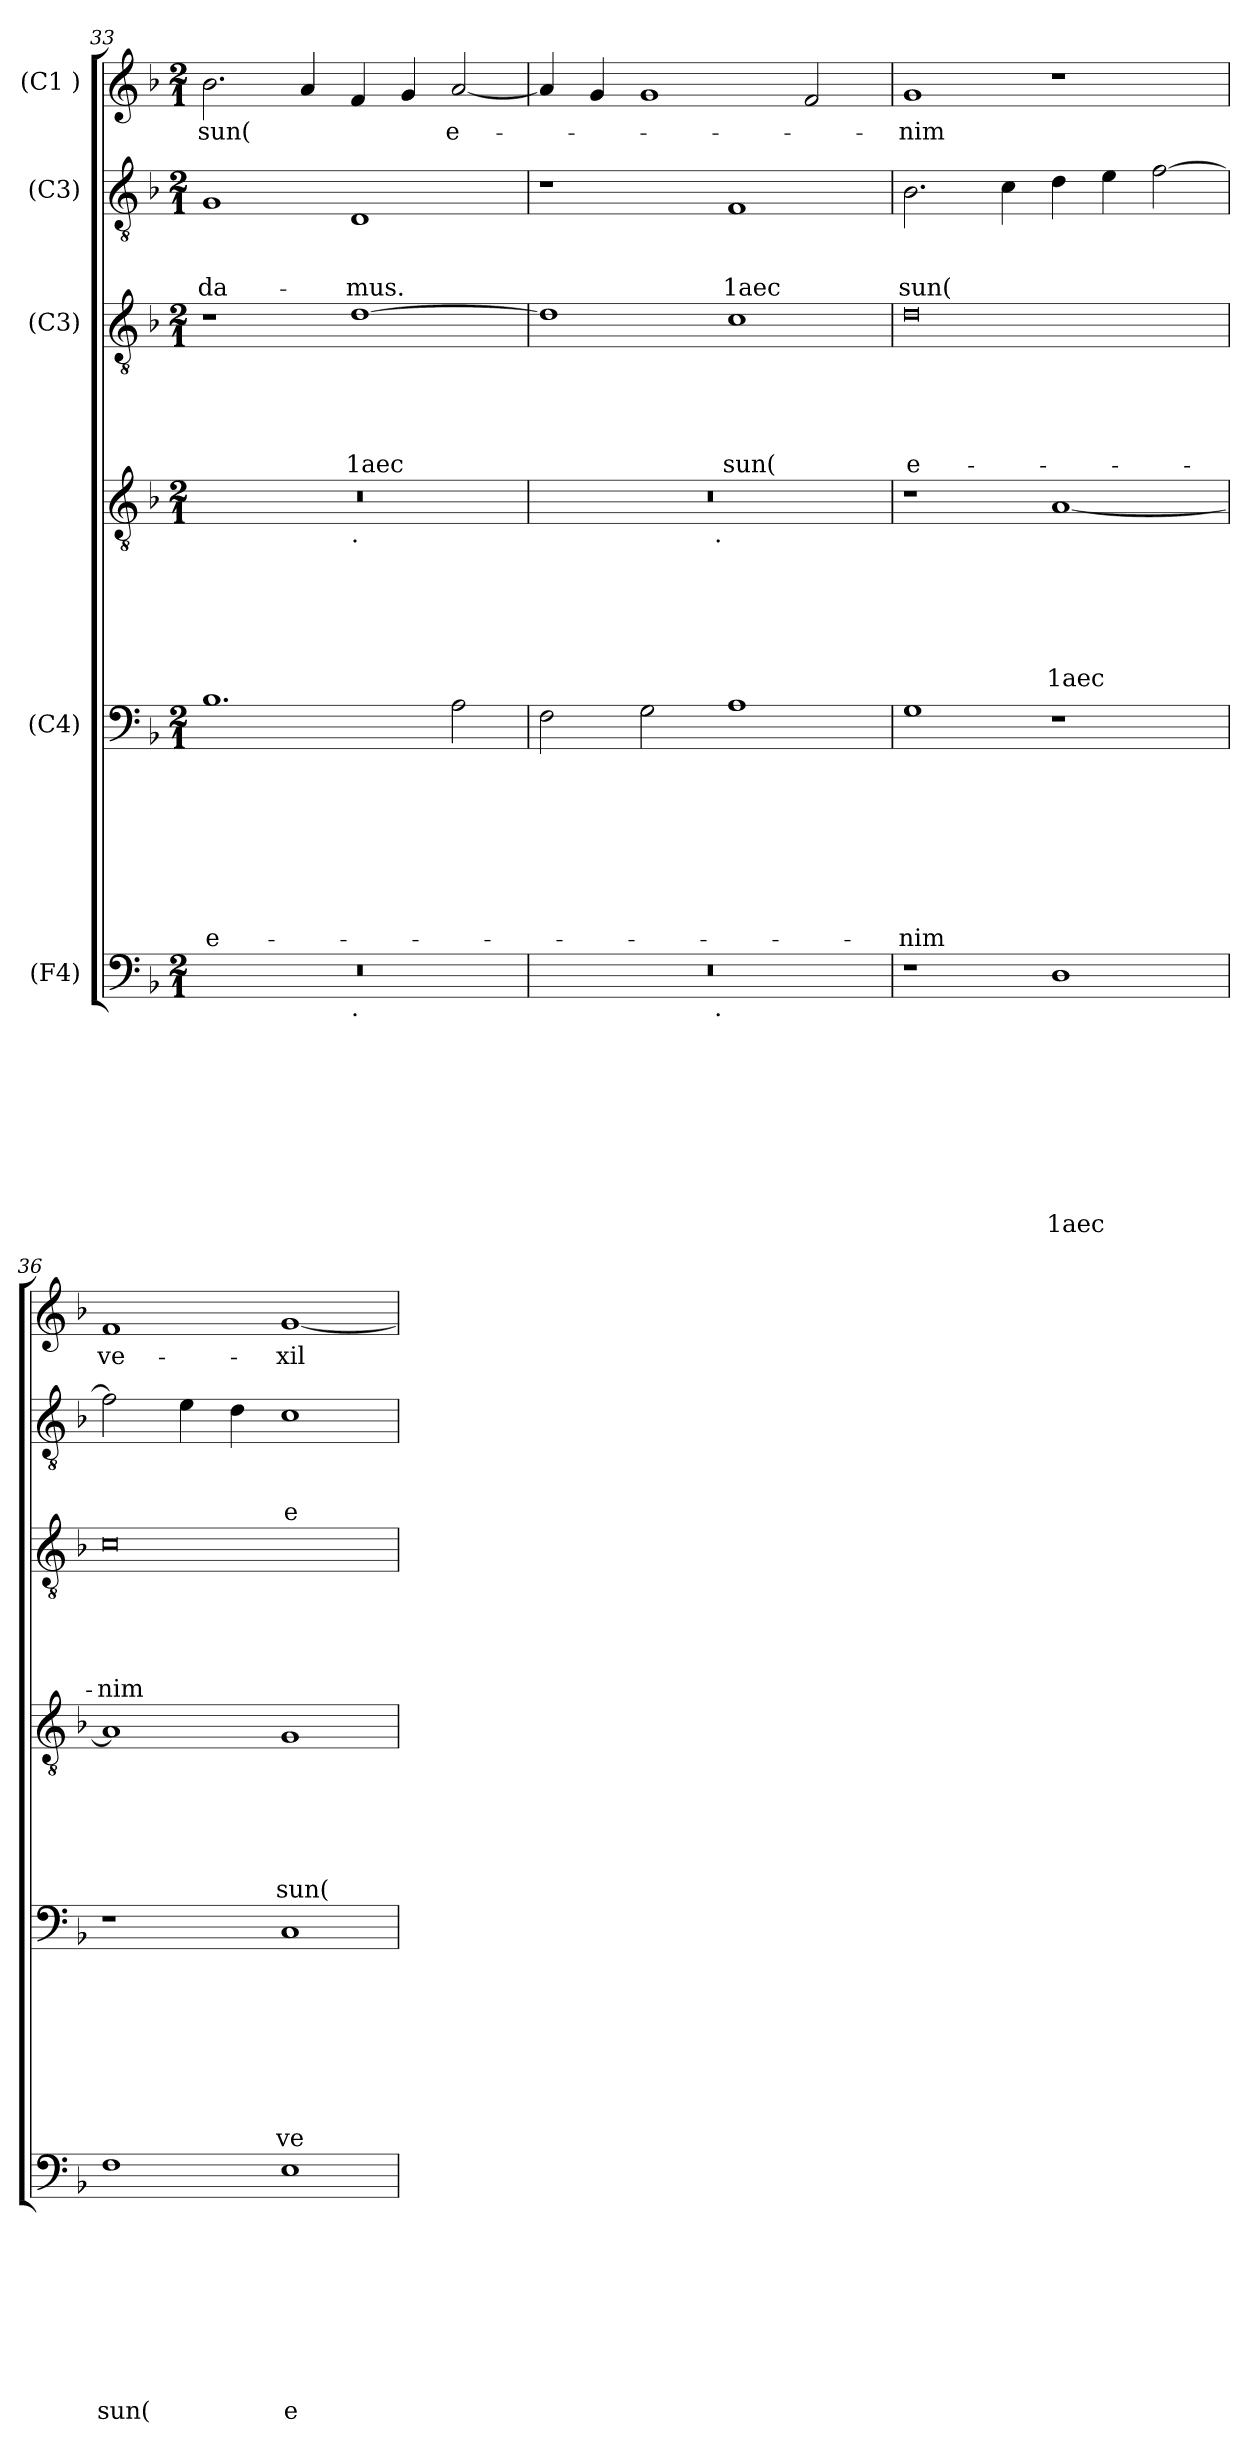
**kern	**text	**text	**text	**text	**text	**text	**text	**text	**text	**kern	**text	**text	**text	**text	**text	**text	**text	**text	**kern	**text	**text	**text	**text	**text	**text	**kern	**text	**text	**text	**text	**text	**kern	**text	**text	**text	**kern	**text
*part6	*part6	*part6	*part6	*part6	*part6	*part6	*part6	*part6	*part6	*part5	*part5	*part5	*part5	*part5	*part5	*part5	*part5	*part5	*part4	*part4	*part4	*part4	*part4	*part4	*part4	*part3	*part3	*part3	*part3	*part3	*part3	*part2	*part2	*part2	*part2	*part1	*part1
*staff6	*staff6	*staff6	*staff6	*staff6	*staff6	*staff6	*staff6	*staff6	*staff6	*staff5	*staff5	*staff5	*staff5	*staff5	*staff5	*staff5	*staff5	*staff5	*staff4	*staff4	*staff4	*staff4	*staff4	*staff4	*staff4	*staff3	*staff3	*staff3	*staff3	*staff3	*staff3	*staff2	*staff2	*staff2	*staff2	*staff1	*staff1
*I"(F4)	*	*	*	*	*	*	*	*	*	*I"(C4)	*	*	*	*	*	*	*	*	*	*	*	*	*	*	*	*I"(C3)	*	*	*	*	*	*I"(C3)	*	*	*	*I"(C1 )	*
*clefF4	*	*	*	*	*	*	*	*	*	*clefF4	*	*	*	*	*	*	*	*	*clefGv2	*	*	*	*	*	*	*clefGv2	*	*	*	*	*	*clefGv2	*	*	*	*clefG2	*
*k[b-]	*	*	*	*	*	*	*	*	*	*k[b-]	*	*	*	*	*	*	*	*	*k[b-]	*	*	*	*	*	*	*k[b-]	*	*	*	*	*	*k[b-]	*	*	*	*k[b-]	*
*F:	*	*	*	*	*	*	*	*	*	*F:	*	*	*	*	*	*	*	*	*F:	*	*	*	*	*	*	*F:	*	*	*	*	*	*F:	*	*	*	*F:	*
*M2/1	*	*	*	*	*	*	*	*	*	*M2/1	*	*	*	*	*	*	*	*	*M2/1	*	*	*	*	*	*	*M2/1	*	*	*	*	*	*M2/1	*	*	*	*M2/1	*
=33	=33	=33	=33	=33	=33	=33	=33	=33	=33	=33	=33	=33	=33	=33	=33	=33	=33	=33	=33	=33	=33	=33	=33	=33	=33	=33	=33	=33	=33	=33	=33	=33	=33	=33	=33	=33	=33
!	!	!	!	!	!	!	!	!	!	!	!	!	!	!	!	!	!	!LO:LY:b:rj	!	!	!	!	!	!	!	!	!	!	!	!	!	!	!	!	!LO:LY:b	!	!LO:LY:b
*^	*	*	*	*	*	*	*	*	*	*	*	*	*	*	*	*	*	*	*^	*	*	*	*	*	*	*	*	*	*	*	*	*	*	*	*	*	*
0r	1ryy	.	.	.	.	.	.	.	.	.	1.B-	.	.	.	.	.	.	.	e-	0r	1ryy	.	.	.	.	.	.	1r	.	.	.	.	.	1G	.	.	-da-	2.b-\	sun(
.	.	.	.	.	.	.	.	.	.	.	.	.	.	.	.	.	.	.	.	.	.	.	.	.	.	.	.	.	.	.	.	.	.	.	.	.	.	4a/	.
!	!	!	!	!	!	!	!	!	!	!	!	!	!	!	!	!	!	!	!	!	!LO:TX:b:t=.	!	!	!	!	!	!	!	!	!	!	!	!	!	!	!	!	!	!
!	!LO:TX:b:t=.	!	!	!	!	!	!	!	!	!	!	!	!	!	!	!	!	!	!	!	!	!	!	!	!	!	!	!	!	!	!	!	!	!	!	!	!	!	!
!	!	!	!	!	!	!	!	!	!	!	!	!	!	!	!	!	!	!	!	!	!	!	!	!	!	!	!	!	!	!	!	!	!LO:LY:b	!	!	!	!LO:LY:b	!	!
.	1ryy	.	.	.	.	.	.	.	.	.	.	.	.	.	.	.	.	.	.	.	1ryy	.	.	.	.	.	.	[>1d	.	.	.	.	1aec	1D	.	.	-mus.	4f/	.
.	.	.	.	.	.	.	.	.	.	.	.	.	.	.	.	.	.	.	.	.	.	.	.	.	.	.	.	.	.	.	.	.	.	.	.	.	.	4g/	.
!	!	!	!	!	!	!	!	!	!	!	!	!	!	!	!	!	!	!	!	!	!	!	!	!	!	!	!	!	!	!	!	!	!	!	!	!	!	!	!LO:LY:b:rj
.	.	.	.	.	.	.	.	.	.	.	2A\	.	.	.	.	.	.	.	.	.	.	.	.	.	.	.	.	.	.	.	.	.	.	.	.	.	.	[<2a/	e-
=34	=34	=34	=34	=34	=34	=34	=34	=34	=34	=34	=34	=34	=34	=34	=34	=34	=34	=34	=34	=34	=34	=34	=34	=34	=34	=34	=34	=34	=34	=34	=34	=34	=34	=34	=34	=34	=34	=34	=34
0r	2ryy	.	.	.	.	.	.	.	.	.	2F\	.	.	.	.	.	.	.	.	0r	2ryy	.	.	.	.	.	.	1d]	.	.	.	.	.	1r	.	.	.	4a/]	.
.	.	.	.	.	.	.	.	.	.	.	.	.	.	.	.	.	.	.	.	.	.	.	.	.	.	.	.	.	.	.	.	.	.	.	.	.	.	4g/	.
.	4...ryy	.	.	.	.	.	.	.	.	.	2G\	.	.	.	.	.	.	.	.	.	4...ryy	.	.	.	.	.	.	.	.	.	.	.	.	.	.	.	.	1g	.
!	!	!	!	!	!	!	!	!	!	!	!	!	!	!	!	!	!	!	!	!	!LO:TX:b:t=.	!	!	!	!	!	!	!	!	!	!	!	!	!	!	!	!	!	!
!	!LO:TX:b:t=.	!	!	!	!	!	!	!	!	!	!	!	!	!	!	!	!	!	!	!	!	!	!	!	!	!	!	!	!	!	!	!	!	!	!	!	!	!	!
.	1ryy	.	.	.	.	.	.	.	.	.	.	.	.	.	.	.	.	.	.	.	1ryy	.	.	.	.	.	.	.	.	.	.	.	.	.	.	.	.	.	.
!	!	!	!	!	!	!	!	!	!	!	!	!	!	!	!	!	!	!	!	!	!	!	!	!	!	!	!	!	!	!	!	!	!LO:LY:b	!	!	!	!LO:LY:b	!	!
.	.	.	.	.	.	.	.	.	.	.	1A	.	.	.	.	.	.	.	.	.	.	.	.	.	.	.	.	1c	.	.	.	.	sun(	1F	.	.	1aec	.	.
.	.	.	.	.	.	.	.	.	.	.	.	.	.	.	.	.	.	.	.	.	.	.	.	.	.	.	.	.	.	.	.	.	.	.	.	.	.	2f/	.
.	32ryy	.	.	.	.	.	.	.	.	.	.	.	.	.	.	.	.	.	.	.	32ryy	.	.	.	.	.	.	.	.	.	.	.	.	.	.	.	.	.	.
!!LO:PB:g=z
=35	=35	=35	=35	=35	=35	=35	=35	=35	=35	=35	=35	=35	=35	=35	=35	=35	=35	=35	=35	=35	=35	=35	=35	=35	=35	=35	=35	=35	=35	=35	=35	=35	=35	=35	=35	=35	=35	=35	=35
!	!	!	!	!	!	!	!	!	!	!	!	!	!	!	!	!	!	!	!LO:LY:b	!	!	!	!	!	!	!	!	!	!	!	!	!	!LO:LY:b:rj	!	!	!	!LO:LY:b	!	!LO:LY:b
*v	*v	*	*	*	*	*	*	*	*	*	*	*	*	*	*	*	*	*	*	*v	*v	*	*	*	*	*	*	*	*	*	*	*	*	*	*	*	*	*	*
1r	.	.	.	.	.	.	.	.	.	1G	.	.	.	.	.	.	.	-nim	1r	.	.	.	.	.	.	0d	.	.	.	.	e-	2.B-\	.	.	sun(	1g	-nim
.	.	.	.	.	.	.	.	.	.	.	.	.	.	.	.	.	.	.	.	.	.	.	.	.	.	.	.	.	.	.	.	4c\	.	.	.	.	.
!	!	!	!	!	!	!	!	!	!LO:LY:b	!	!	!	!	!	!	!	!	!	!	!	!	!	!	!	!LO:LY:b	!	!	!	!	!	!	!	!	!	!	!	!
1D	.	.	.	.	.	.	.	.	1aec	1r	.	.	.	.	.	.	.	.	[<1A	.	.	.	.	.	1aec	.	.	.	.	.	.	4d\	.	.	.	1r	.
.	.	.	.	.	.	.	.	.	.	.	.	.	.	.	.	.	.	.	.	.	.	.	.	.	.	.	.	.	.	.	.	4e\	.	.	.	.	.
.	.	.	.	.	.	.	.	.	.	.	.	.	.	.	.	.	.	.	.	.	.	.	.	.	.	.	.	.	.	.	.	[>2f\	.	.	.	.	.
=36	=36	=36	=36	=36	=36	=36	=36	=36	=36	=36	=36	=36	=36	=36	=36	=36	=36	=36	=36	=36	=36	=36	=36	=36	=36	=36	=36	=36	=36	=36	=36	=36	=36	=36	=36	=36	=36
!	!	!	!	!	!	!	!	!	!LO:LY:b	!	!	!	!	!	!	!	!	!	!	!	!	!	!	!	!	!	!	!	!	!	!LO:LY:b	!	!	!	!	!	!LO:LY:b
1F	.	.	.	.	.	.	.	.	sun(	1r	.	.	.	.	.	.	.	.	1A]	.	.	.	.	.	.	0c	.	.	.	.	-nim	2f\]	.	.	.	1f	ve-
.	.	.	.	.	.	.	.	.	.	.	.	.	.	.	.	.	.	.	.	.	.	.	.	.	.	.	.	.	.	.	.	4e\	.	.	.	.	.
.	.	.	.	.	.	.	.	.	.	.	.	.	.	.	.	.	.	.	.	.	.	.	.	.	.	.	.	.	.	.	.	4d\	.	.	.	.	.
!	!	!	!	!	!	!	!	!	!LO:LY:b:rj	!	!	!	!	!	!	!	!	!LO:LY:b	!	!	!	!	!	!	!LO:LY:b	!	!	!	!	!	!	!	!	!	!LO:LY:b:rj	!	!LO:LY:b
1E	.	.	.	.	.	.	.	.	e-	1C	.	.	.	.	.	.	.	ve-	1G	.	.	.	.	.	sun(	.	.	.	.	.	.	1c	.	.	e-	[<1g	-xil-
=	=	=	=	=	=	=	=	=	=	=	=	=	=	=	=	=	=	=	=	=	=	=	=	=	=	=	=	=	=	=	=	=	=	=	=	=	=
*-	*-	*-	*-	*-	*-	*-	*-	*-	*-	*-	*-	*-	*-	*-	*-	*-	*-	*-	*-	*-	*-	*-	*-	*-	*-	*-	*-	*-	*-	*-	*-	*-	*-	*-	*-	*-	*-
